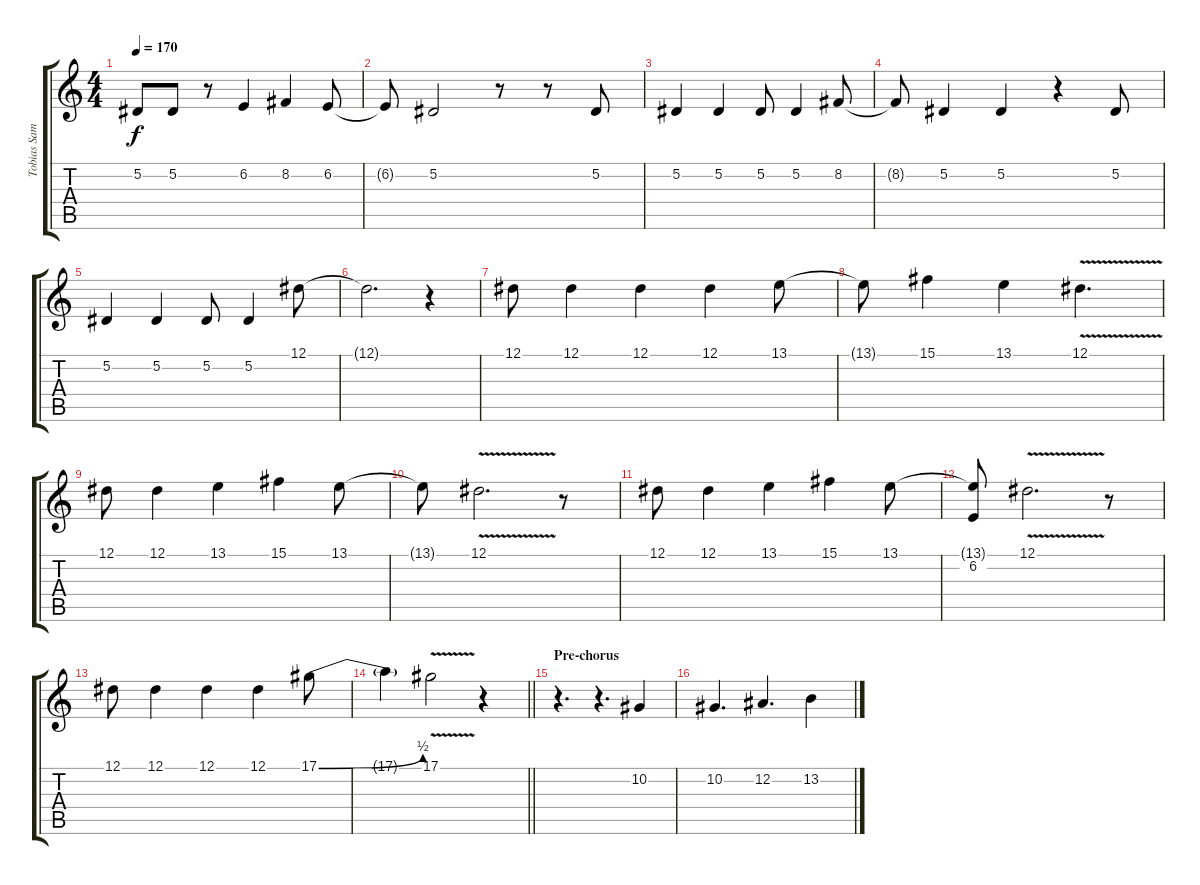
\track ("Tobias Sammet - Voice" "Tobias Sam") {instrument flute}
\staff {score tabs}
\tuning (Eb4 Bb3 Gb3 Db3 Ab2 Eb2) {hide}
\ts (4 4)
\tempo 170
\clef g2
\ks c
5.2.8{dy f} 5.2.8 r.8 6.2.4 8.2.4 6.2.8 |
6.2{t}.8 5.2.2 r.8 r.8 5.2.8 |
5.2.4 5.2.4 5.2.8 5.2.4 8.2.8 |
8.2{t}.8 5.2.4 5.2.4 r.4 5.2.8 |
5.2.4 5.2.4 5.2.8 5.2.4 12.1.8 |
12.1{t}.2{d} r.4 |
12.1.8 12.1.4 12.1.4 12.1.4 13.1.8 |
13.1{t}.8 15.1.4 13.1.4 12.1{v}.4{d} |
12.1.8 12.1.4 13.1.4 15.1.4 13.1.8 |
13.1{t}.8 12.1{v}.2{d} r.8 |
12.1.8 12.1.4 13.1.4 15.1.4 13.1.8 |
(13.1{t} 6.2).8 12.1{v}.2{d} r.8 |
12.1.8 12.1.4 12.1.4 12.1.4 17.1{be (bend 0 0 60 2)}.8 |
\barLineRight lightlight
17.1{t}.4 17.1{v}.2 r.4 |
\section ("" "Pre-chorus")
r.4{d} r.4{d} 10.2.4 |
10.2.4{d} 12.2.4{d} 13.2.4
